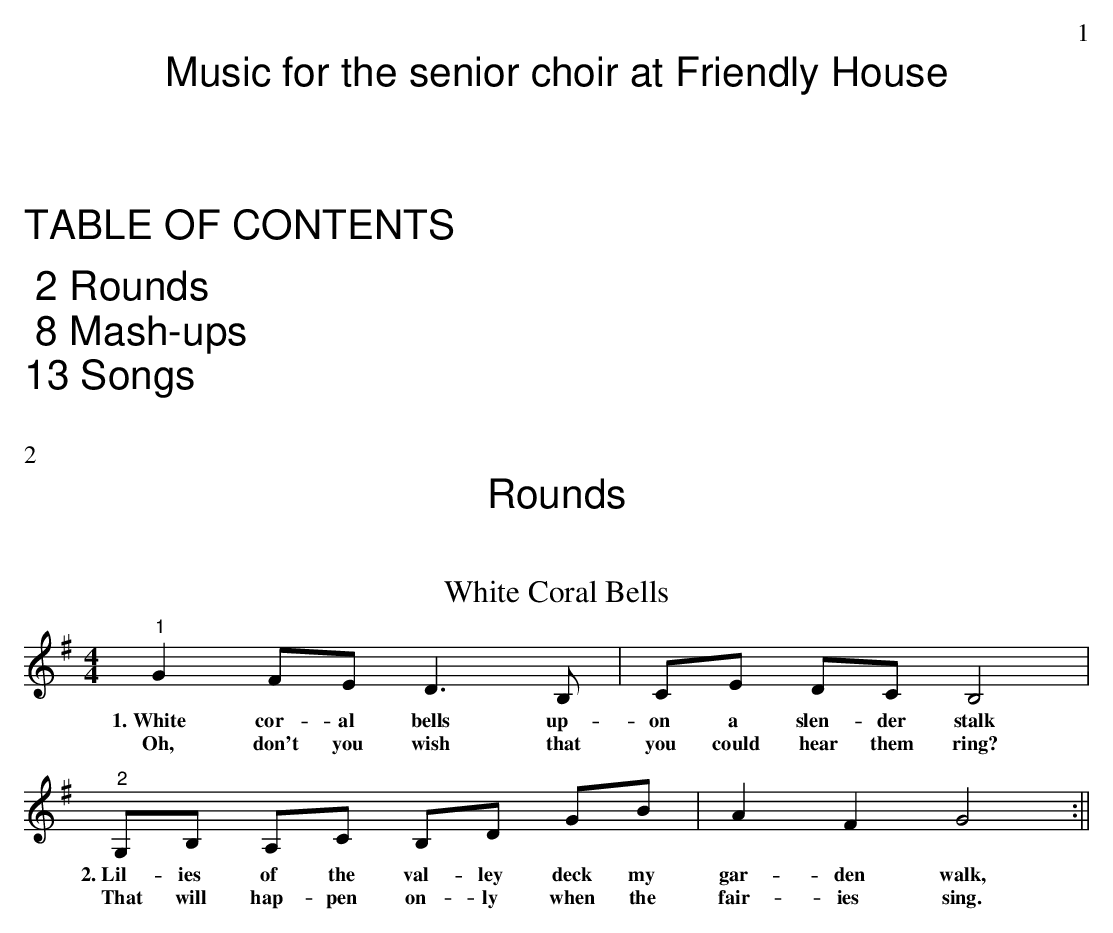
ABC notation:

X:1
T:White Coral Bells
M:4/4
L:1/8
Q:1/4=70
K:Gmaj
"^1"    G2     FE   D3   B,| CE      DC    B,4|
w: 1.~White cor-al bells up-on a slen-der stalk
w:  Oh, don't you wish that you could hear them ring?
"^2"    G,B,    A,C    B,D      GB   |A2  F2 G4 :||
w: 2.~Lil-ies of the val-ley deck my gar-den walk,
w: That will hap-pen on-ly when the fair-ies sing.
